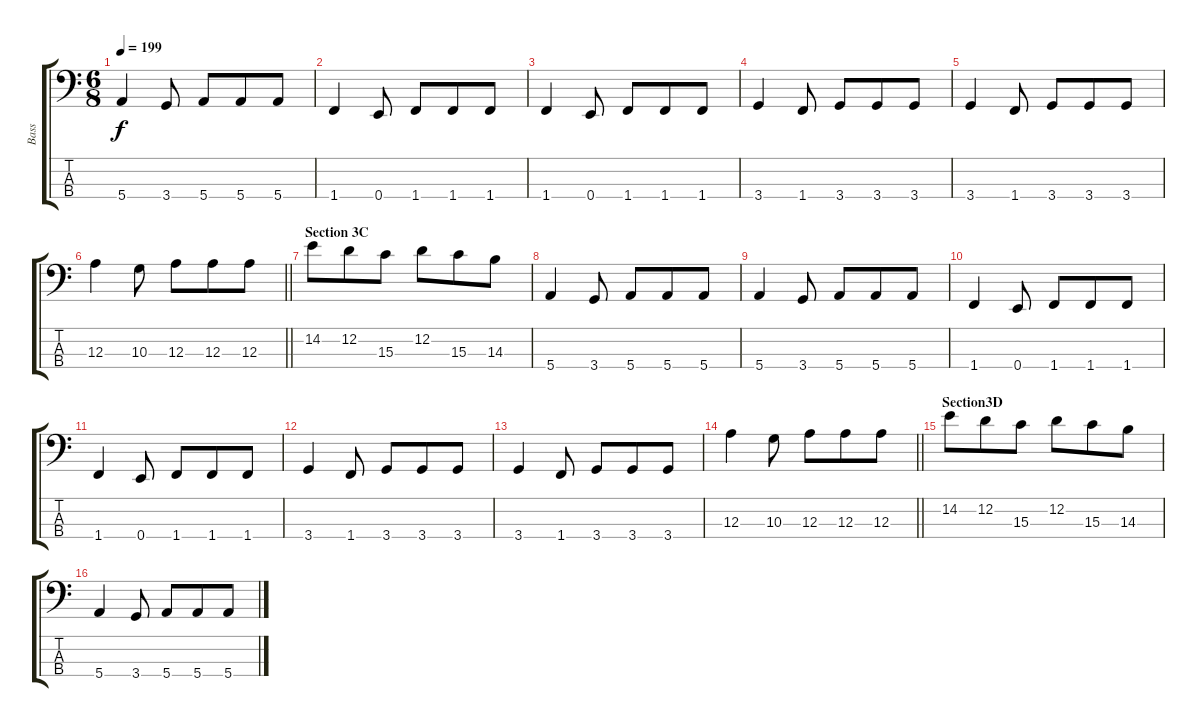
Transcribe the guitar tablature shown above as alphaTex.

\track ("Bass" "Bass") {instrument electricbasspick}
\staff {score tabs}
\tuning (G2 D2 A1 E1) {hide}
\ts (6 8)
\tempo 199
\clef f4
\ks c
5.4.4{dy f} 3.4.8 5.4.8 5.4.8 5.4.8 |
1.4.4 0.4.8 1.4.8 1.4.8 1.4.8 |
1.4.4 0.4.8 1.4.8 1.4.8 1.4.8 |
3.4.4 1.4.8 3.4.8 3.4.8 3.4.8 |
3.4.4 1.4.8 3.4.8 3.4.8 3.4.8 |
\barLineRight lightlight
12.3.4 10.3.8 12.3.8 12.3.8 12.3.8 |
\section ("" "Section 3C")
14.2.8 12.2.8 15.3.8 12.2.8 15.3.8 14.3.8 |
5.4.4 3.4.8 5.4.8 5.4.8 5.4.8 |
5.4.4 3.4.8 5.4.8 5.4.8 5.4.8 |
1.4.4 0.4.8 1.4.8 1.4.8 1.4.8 |
1.4.4 0.4.8 1.4.8 1.4.8 1.4.8 |
3.4.4 1.4.8 3.4.8 3.4.8 3.4.8 |
3.4.4 1.4.8 3.4.8 3.4.8 3.4.8 |
\barLineRight lightlight
12.3.4 10.3.8 12.3.8 12.3.8 12.3.8 |
\section ("" "Section3D")
14.2.8 12.2.8 15.3.8 12.2.8 15.3.8 14.3.8 |
5.4.4 3.4.8 5.4.8 5.4.8 5.4.8
